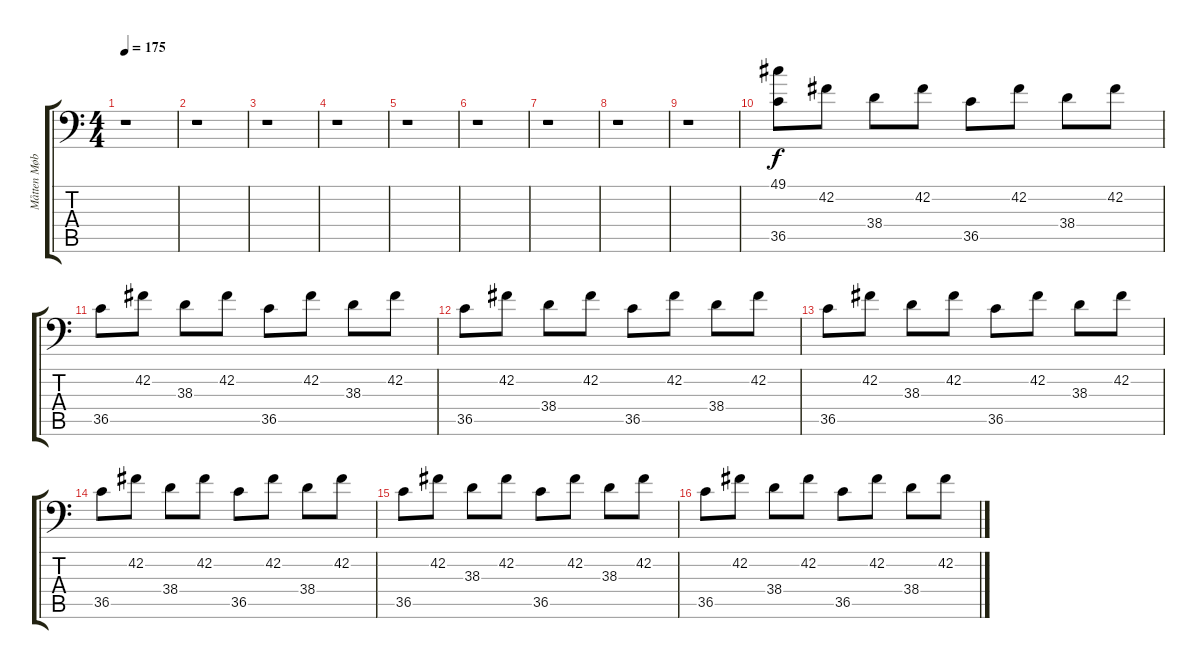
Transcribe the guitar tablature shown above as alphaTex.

\track ("Måtten Møbelbanker" "Måtten Møb") {instrument acousticgrandpiano}
\staff {score tabs}
\tuning (C-1 C-1 C-1 C-1 C-1 C-1) {hide}
\ts (4 4)
\tempo 175
\clef f4
\ks c
r.1{dy f} |
r.1 |
r.1 |
r.1 |
r.1 |
r.1 |
r.1 |
r.1 |
r.1 |
(49.1 36.5).8 42.2.8 38.4.8 42.2.8 36.5.8 42.2.8 38.4.8 42.2.8 |
36.5.8 42.2.8 38.3.8 42.2.8 36.5.8 42.2.8 38.3.8 42.2.8 |
36.5.8 42.2.8 38.4.8 42.2.8 36.5.8 42.2.8 38.4.8 42.2.8 |
36.5.8 42.2.8 38.3.8 42.2.8 36.5.8 42.2.8 38.3.8 42.2.8 |
36.5.8 42.2.8 38.4.8 42.2.8 36.5.8 42.2.8 38.4.8 42.2.8 |
36.5.8 42.2.8 38.3.8 42.2.8 36.5.8 42.2.8 38.3.8 42.2.8 |
36.5.8 42.2.8 38.4.8 42.2.8 36.5.8 42.2.8 38.4.8 42.2.8
